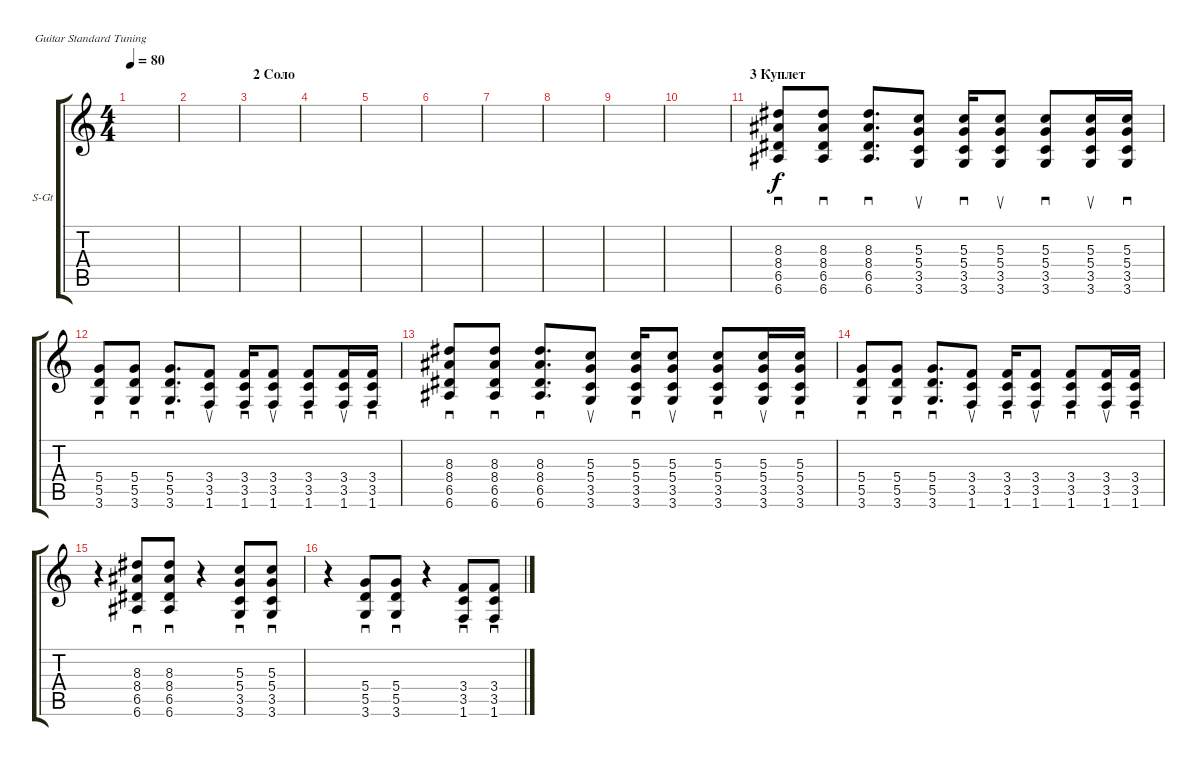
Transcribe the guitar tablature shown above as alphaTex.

\defaultSystemsLayout 4
\bracketExtendMode groupsimilarinstruments
\firstSystemTrackNameOrientation horizontal
\otherSystemsTrackNameOrientation horizontal
\track ("Steel Rithm Guitar" "S-Gt") {instrument acousticguitarsteel}
\staff {score tabs}
\tuning (E4 B3 G3 D3 A2 E2)
\ts (4 4)
\tempo 80
\clef g2
\ks c
|
|
\section ("" "2 Соло")
|
|
|
|
|
|
|
|
\section ("" "3 Куплет")
(6.5 8.4 8.3 6.6).8{sd} (6.5 8.4 8.3 6.6).8{sd} (6.5 8.4 8.3 6.6).8{d sd} (3.5 5.4 5.3 3.6).8{su} (3.5 5.4 5.3 3.6).16{sd} (3.5 5.4 5.3 3.6).8{su} (3.5 5.4 5.3 3.6).8{sd} (3.5 5.4 5.3 3.6).16{su} (3.5 5.4 5.3 3.6).16{sd} |
(5.5 5.4 3.6).8{sd} (5.5 5.4 3.6).8{sd} (5.5 5.4 3.6).8{d sd} (3.5 3.4 1.6).8{su} (3.5 3.4 1.6).16{sd} (3.5 3.4 1.6).8{su} (3.5 3.4 1.6).8{sd} (3.5 3.4 1.6).16{su} (3.5 3.4 1.6).16{sd} |
(6.5 8.4 8.3 6.6).8{sd} (6.5 8.4 8.3 6.6).8{sd} (6.5 8.4 8.3 6.6).8{d sd} (3.5 5.4 5.3 3.6).8{su} (3.5 5.4 5.3 3.6).16{sd} (3.5 5.4 5.3 3.6).8{su} (3.5 5.4 5.3 3.6).8{sd} (3.5 5.4 5.3 3.6).16{su} (3.5 5.4 5.3 3.6).16{sd} |
(5.5 5.4 3.6).8{sd} (5.5 5.4 3.6).8{sd} (5.5 5.4 3.6).8{d sd} (3.5 3.4 1.6).8{su} (3.5 3.4 1.6).16{sd} (3.5 3.4 1.6).8{su} (3.5 3.4 1.6).8{sd} (3.5 3.4 1.6).16{su} (3.5 3.4 1.6).16{sd} |
r.4 (6.5 8.4 8.3 6.6).8{sd} (6.5 8.4 8.3 6.6).8{sd} r.4 (3.5 5.4 5.3 3.6).8{sd} (3.5 5.4 5.3 3.6).8{sd} |
r.4 (5.5 5.4 3.6).8{sd} (5.5 5.4 3.6).8{sd} r.4 (3.5 3.4 1.6).8{sd} (3.5 3.4 1.6).8{sd}
